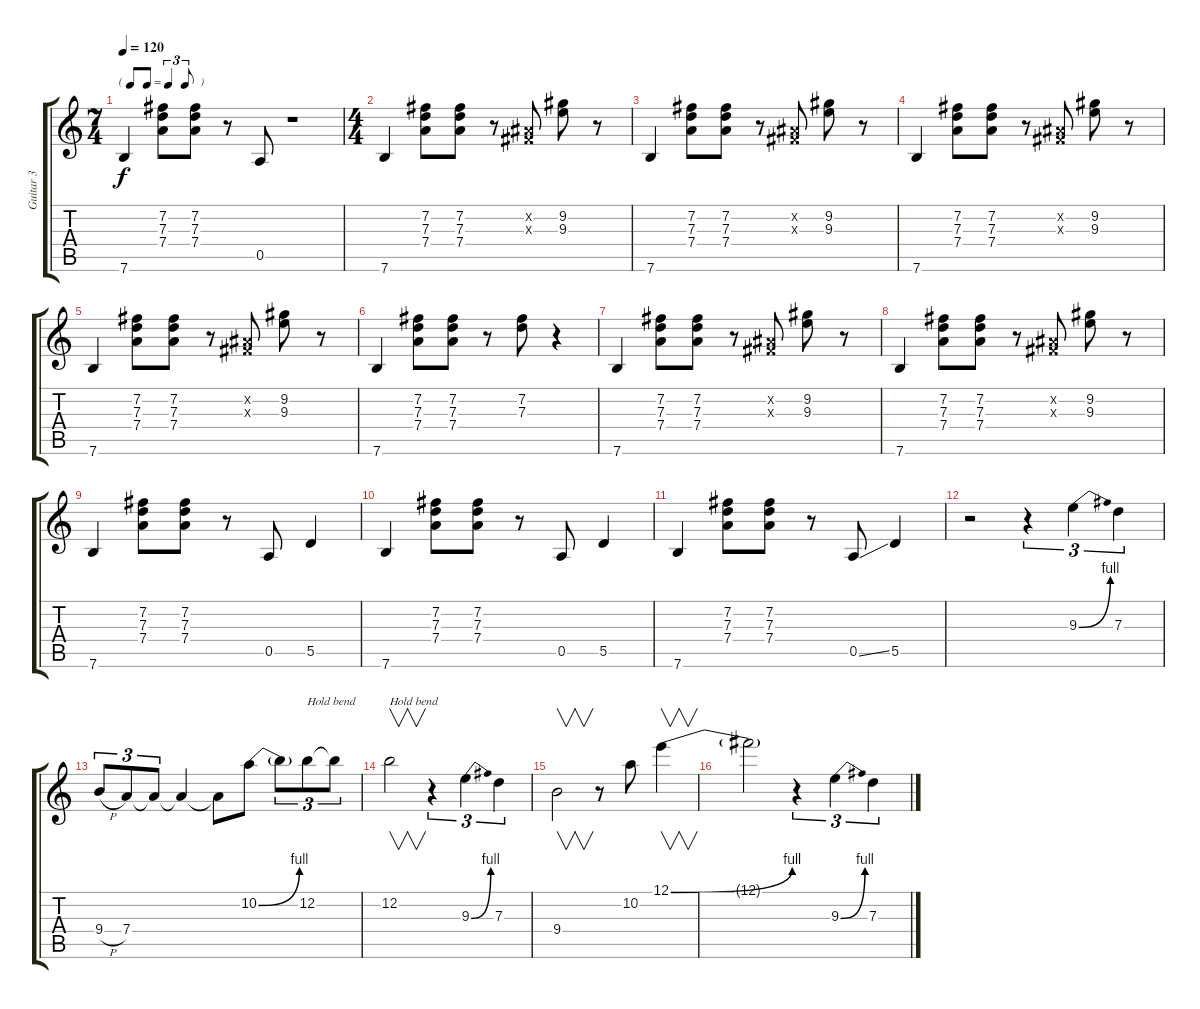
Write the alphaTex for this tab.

\track ("Guitar 3" "Guitar 3") {instrument overdrivenguitar}
\staff {score tabs}
\tuning (E4 B3 G3 D3 A2 E2) {hide}
\ts (7 4)
\tf triplet8th
\tempo 120
\clef g2
\ks c
7.6.4{dy f} (7.2 7.3 7.4).8 (7.2 7.3 7.4).8 r.8 0.5.8 r.1 |
\ts (4 4)
7.6.4 (7.2 7.3 7.4).8 (7.2 7.3 7.4).8 r.8 (-1.2{x} -1.3{x}).8 (9.2 9.3).8 r.8 |
7.6.4 (7.2 7.3 7.4).8 (7.2 7.3 7.4).8 r.8 (-1.2{x} -1.3{x}).8 (9.2 9.3).8 r.8 |
7.6.4 (7.2 7.3 7.4).8 (7.2 7.3 7.4).8 r.8 (-1.2{x} -1.3{x}).8 (9.2 9.3).8 r.8 |
7.6.4 (7.2 7.3 7.4).8 (7.2 7.3 7.4).8 r.8 (-1.2{x} -1.3{x}).8 (9.2 9.3).8 r.8 |
7.6.4 (7.2 7.3 7.4).8 (7.2 7.3 7.4).8 r.8 (7.2 7.3).8 r.4 |
7.6.4 (7.2 7.3 7.4).8 (7.2 7.3 7.4).8 r.8 (-1.2{x} -1.3{x}).8 (9.2 9.3).8 r.8 |
7.6.4 (7.2 7.3 7.4).8 (7.2 7.3 7.4).8 r.8 (-1.2{x} -1.3{x}).8 (9.2 9.3).8 r.8 |
7.6.4 (7.2 7.3 7.4).8 (7.2 7.3 7.4).8 r.8 0.5.8 5.5.4 |
7.6.4 (7.2 7.3 7.4).8 (7.2 7.3 7.4).8 r.8 0.5.8 5.5.4 |
7.6.4 (7.2 7.3 7.4).8 (7.2 7.3 7.4).8 r.8 0.5{ss}.8 5.5.4 |
r.2 r.4{tu (3 2)} 9.3{be (bend 0 0 60 4)}.4{tu (3 2)} 7.3.4{tu (3 2)} |
9.4{h}.8{tu (3 2)} 7.4.8{tu (3 2)} 7.4{t}.8{tu (3 2)} 7.4{t}.4 7.4{t}.8 10.2{be (bend 0 0 60 4)}.8 10.2{t}.8{tu (3 2)} 12.2.8{tu (3 2) txt "Hold bend"} 12.2{t}.8{tu (3 2)} |
12.2.2{v txt "Hold bend"} r.4{tu (3 2)} 9.3{be (bend 0 0 60 4)}.4{tu (3 2)} 7.3.4{tu (3 2)} |
9.4.2{v} r.8 10.2.8 12.1{be (bend 0 0 60 4)}.4{v} |
12.1{t}.2 r.4{tu (3 2)} 9.3{be (bend 0 0 60 4)}.4{tu (3 2)} 7.3.4{tu (3 2)}
